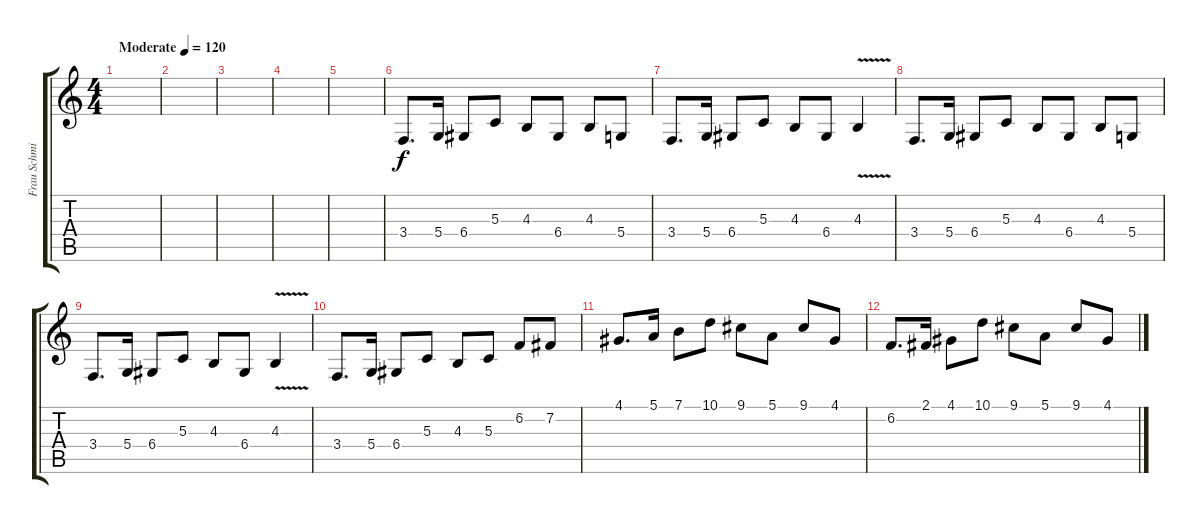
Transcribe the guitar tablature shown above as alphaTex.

\track ("Frau Schmitt" "Frau Schmi") {instrument violin}
\staff {score tabs}
\tuning (E4 B3 G3 D3 A2 E2) {hide}
\ts (4 4)
\tempo (120 "Moderate")
\tempo 135
\tempo (120 "Moderate")
\clef g2
\ks c
|
|
|
|
|
3.4.8{d} 5.4.16 6.4.8 5.3.8 4.3.8 6.4.8 4.3.8 5.4.8 |
3.4.8{d} 5.4.16 6.4.8 5.3.8 4.3.8 6.4.8 4.3{v}.4 |
3.4.8{d} 5.4.16 6.4.8 5.3.8 4.3.8 6.4.8 4.3.8 5.4.8 |
3.4.8{d} 5.4.16 6.4.8 5.3.8 4.3.8 6.4.8 4.3{v}.4 |
3.4.8{d} 5.4.16 6.4.8 5.3.8 4.3.8 5.3.8 6.2.8 7.2.8 |
4.1.8{d} 5.1.16 7.1.8 10.1.8 9.1.8 5.1.8 9.1.8 4.1.8 |
6.2.8{d} 2.1.16 4.1.8 10.1.8 9.1.8 5.1.8 9.1.8 4.1.8
